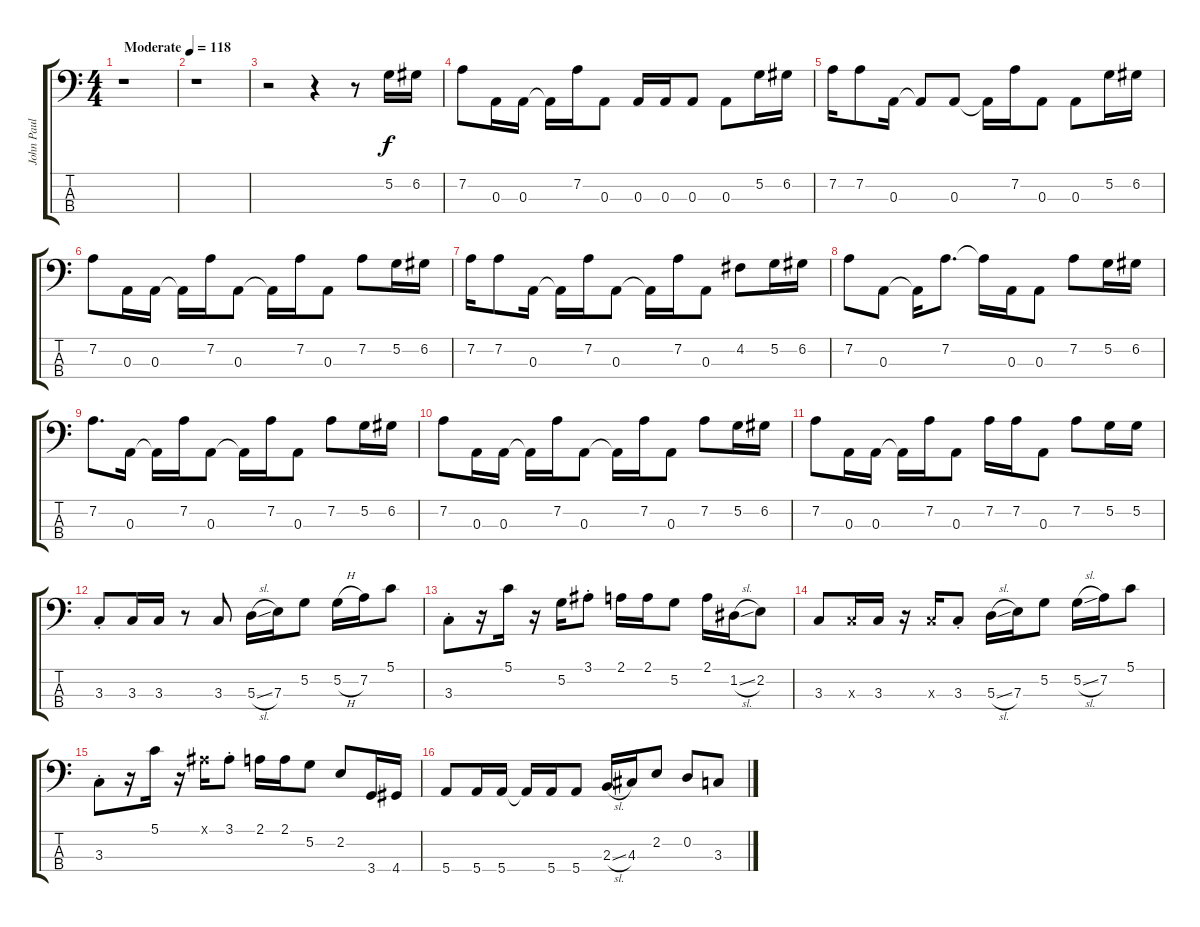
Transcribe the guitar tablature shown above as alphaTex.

\track ("John Paul Jones (Baixo)" "John Paul ") {instrument electricbassfinger}
\staff {score tabs}
\tuning (G2 D2 A1 E1) {hide}
\ts (4 4)
\tempo (118 "Moderate")
\clef f4
\ks c
r.1{dy f instrument electricbassfinger} |
r.1 |
r.2 r.4 r.8 5.2.16 6.2.16 |
7.2.8 0.3.16 0.3.16 0.3{t}.16 7.2.16 0.3.8 0.3.16 0.3.16 0.3.8 0.3.8 5.2.16 6.2.16 |
7.2.16 7.2.8 0.3.16 0.3{t}.8 0.3.8 0.3{t}.16 7.2.16 0.3.8 0.3.8 5.2.16 6.2.16 |
7.2.8 0.3.16 0.3.16 0.3{t}.16 7.2.16 0.3.8 0.3{t}.16 7.2.16 0.3.8 7.2.8 5.2.16 6.2.16 |
7.2.16 7.2.8 0.3.16 0.3{t}.16 7.2.16 0.3.8 0.3{t}.16 7.2.16 0.3.8 4.2.8 5.2.16 6.2.16 |
7.2.8 0.3.8 0.3{t}.16 7.2.8{d} 7.2{t}.16 0.3.16 0.3.8 7.2.8 5.2.16 6.2.16 |
7.2.8{d} 0.3.16 0.3{t}.16 7.2.16 0.3.8 0.3{t}.16 7.2.16 0.3.8 7.2.8 5.2.16 6.2.16 |
7.2.8 0.3.16 0.3.16 0.3{t}.16 7.2.16 0.3.8 0.3{t}.16 7.2.16 0.3.8 7.2.8 5.2.16 6.2.16 |
7.2.8 0.3.16 0.3.16 0.3{t}.16 7.2.16 0.3.8 7.2.16 7.2.16 0.3.8 7.2.8 5.2.16 5.2.16 |
3.3{st}.8 3.3.16 3.3.16 r.8 3.3.8 5.3{sl}.16 7.3.16 5.2.8 5.2{h}.16 7.2.16 5.1.8 |
3.3{st}.8 r.16 5.1.16 r.16 5.2.16 3.1{st}.8 2.1.16 2.1.16 5.2.8 2.1.16 1.2{sl}.16 2.2.8 |
3.3.8 3.3{x}.16 3.3.16 r.16 3.3{x}.16 3.3{st}.8 5.3{sl}.16 7.3.16 5.2.8 5.2{sl}.16 7.2.16 5.1.8 |
3.3{st}.8 r.16 5.1.16 r.16 3.1{x}.16 3.1{st}.8 2.1.16 2.1.16 5.2.8 2.2.8 3.4.16 4.4.16 |
5.4.8 5.4.16 5.4.16 5.4{t}.16 5.4.16 5.4.8 2.3{sl}.16 4.3.16 2.2.8 0.2.8 3.3.8
